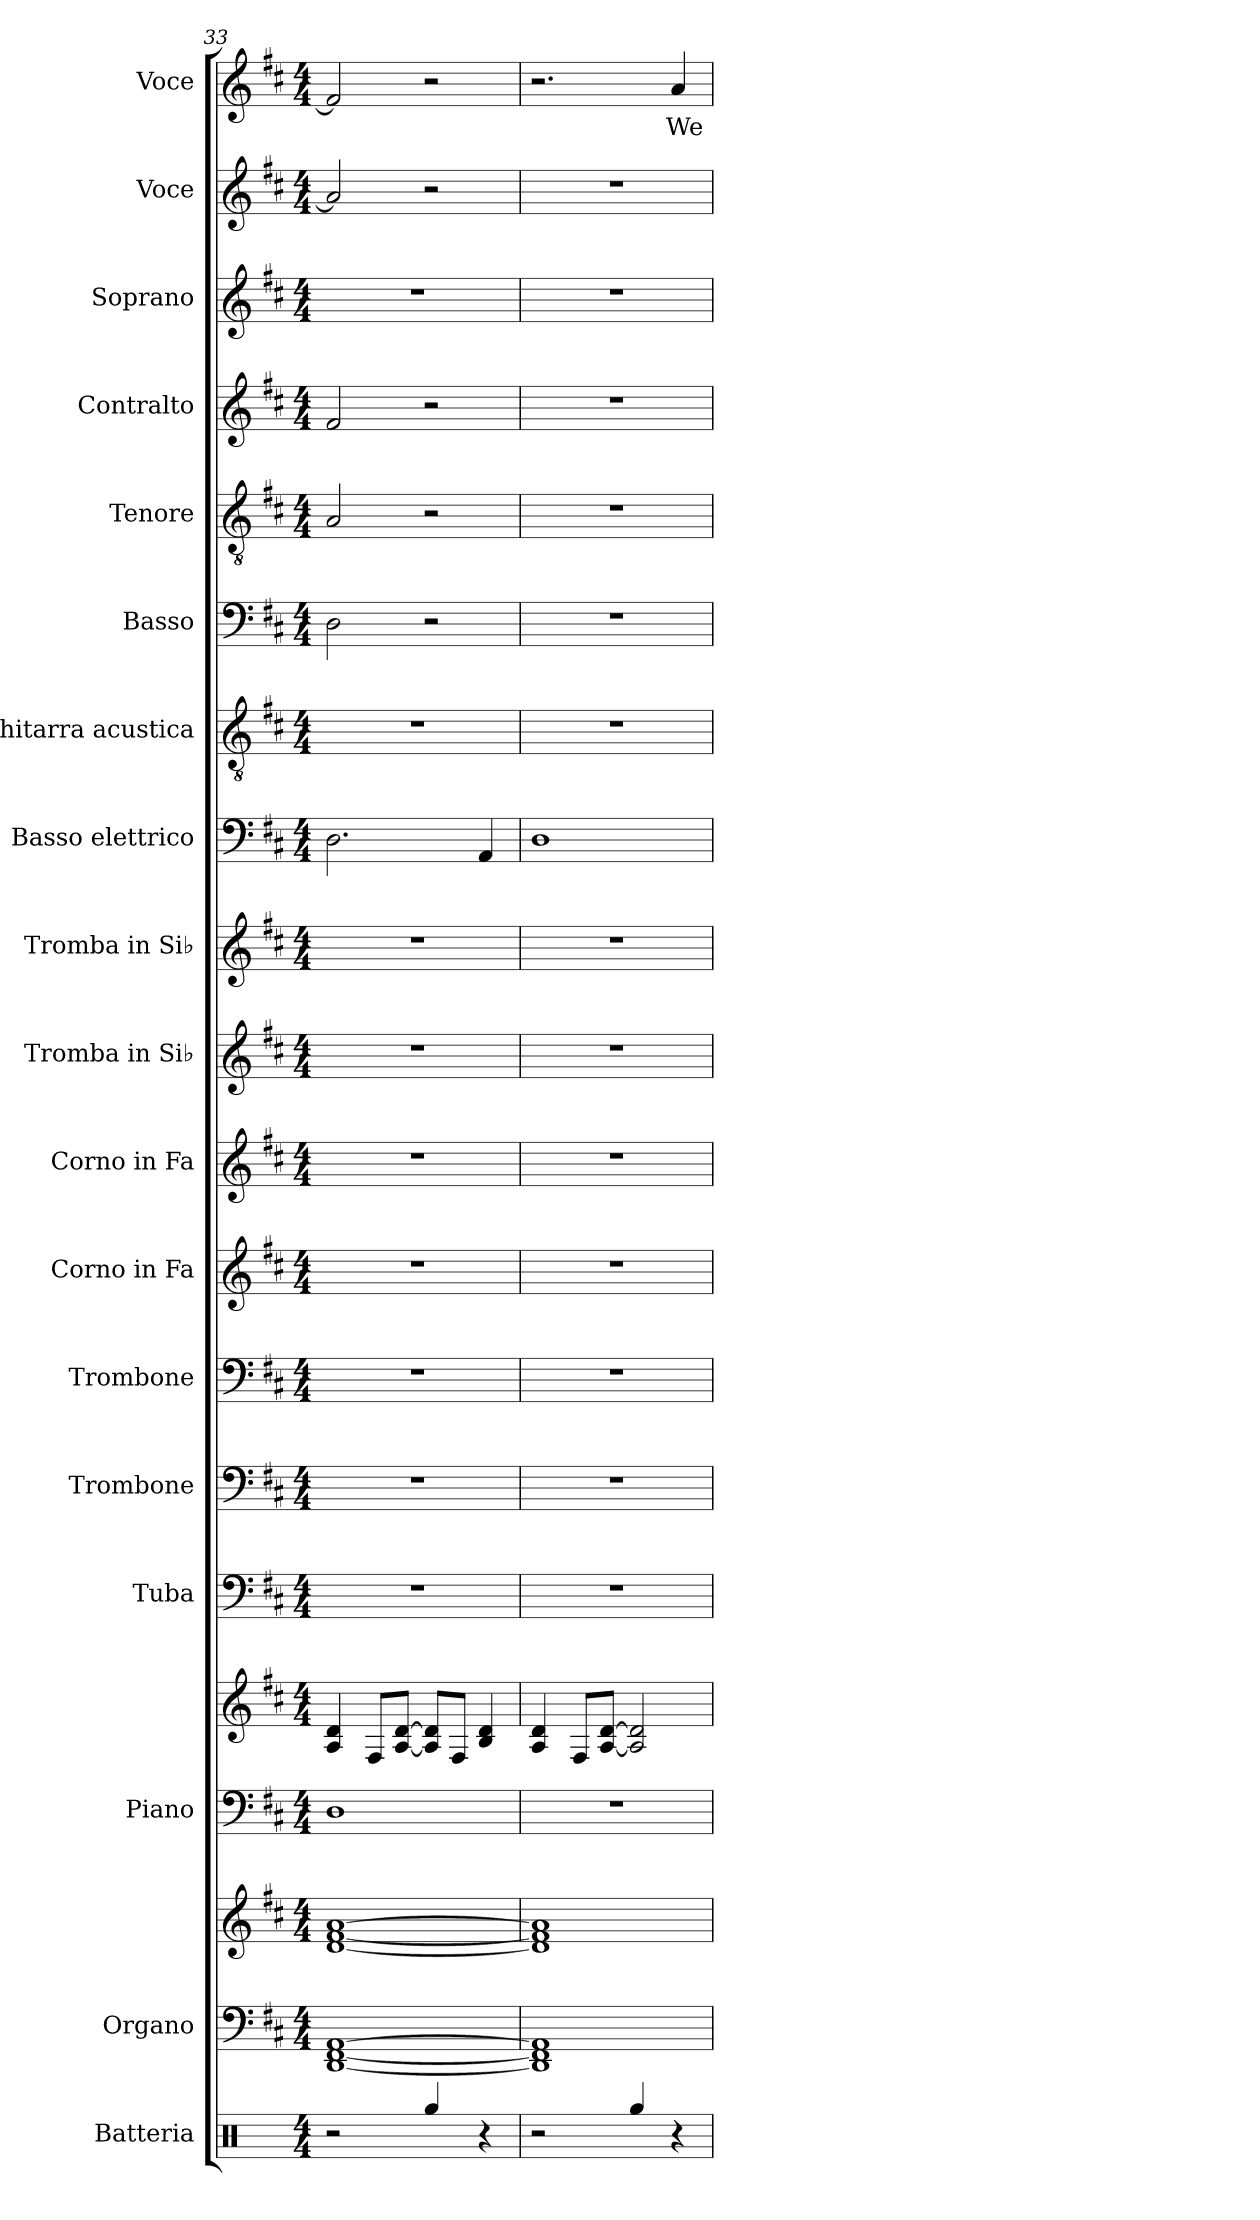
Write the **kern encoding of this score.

**kern	**kern	**kern	**kern	**kern	**kern	**kern	**kern	**kern	**kern	**kern	**kern	**kern	**kern	**kern	**kern	**kern	**kern	**kern	**kern	**text
*part18	*part17	*part17	*part16	*part16	*part15	*part14	*part13	*part12	*part11	*part10	*part9	*part8	*part7	*part6	*part5	*part4	*part3	*part2	*part1	*part1
*staff20	*staff19	*staff18	*staff17	*staff16	*staff15	*staff14	*staff13	*staff12	*staff11	*staff10	*staff9	*staff8	*staff7	*staff6	*staff5	*staff4	*staff3	*staff2	*staff1	*staff1
*I"Batteria	*I"Organo	*	*I"Piano	*	*I"Tuba	*I"Trombone	*I"Trombone	*I"Corno in Fa	*I"Corno in Fa	*I"Tromba in Si♭	*I"Tromba in Si♭	*I"Basso elettrico	*I"Chitarra acustica	*I"Basso	*I"Tenore	*I"Contralto	*I"Soprano	*I"Voce	*I"Voce	*
*I'Batt.	*I'Org.	*	*	*	*I'Tba.	*I'Trb.	*I'Trb.	*I'Cor. Fa	*I'Cor. Fa	*I'Tr. Si♭	*I'Tr. Si♭	*I'B. el.	*	*I'B.	*I'T.	*I'A.	*I'S.	*I'Vo.	*I'Vo.	*
*clefX	*clefF4	*clefG2	*clefF4	*clefG2	*clefF4	*clefF4	*clefF4	*clefG2	*clefG2	*clefG2	*clefG2	*clefF4	*clefGv2	*clefF4	*clefGv2	*clefG2	*clefG2	*clefG2	*clefG2	*
*	*	*	*	*	*	*	*	*ITrd4c7	*ITrd4c7	*ITrd1c2	*ITrd1c2	*ITrd7c12	*	*	*	*	*	*	*	*
*k[]	*k[f#c#]	*k[f#c#]	*k[f#c#]	*k[f#c#]	*k[f#c#]	*k[f#c#]	*k[f#c#]	*k[f#]	*k[f#]	*k[]	*k[]	*k[f#c#]	*k[f#c#]	*k[f#c#]	*k[f#c#]	*k[f#c#]	*k[f#c#]	*k[f#c#]	*k[f#c#]	*
*M4/4	*M4/4	*M4/4	*M4/4	*M4/4	*M4/4	*M4/4	*M4/4	*M4/4	*M4/4	*M4/4	*M4/4	*M4/4	*M4/4	*M4/4	*M4/4	*M4/4	*M4/4	*M4/4	*M4/4	*
=33	=33	=33	=33	=33	=33	=33	=33	=33	=33	=33	=33	=33	=33	=33	=33	=33	=33	=33	=33	=33
2r	[1DD [1FF# [1AA	[1d [1f# [1a	1D	4A/ 4d/	1r	1r	1r	1r	1r	1r	1r	2.DD\	1r	2D\	2A/	2f#/	1r	2a/]	2f#/]	.
.	.	.	.	8F#/L	.	.	.	.	.	.	.	.	.	.	.	.	.	.	.	.
.	.	.	.	[8A/ [8d/J	.	.	.	.	.	.	.	.	.	.	.	.	.	.	.	.
4Rgg/	.	.	.	8A/] 8d/]L	.	.	.	.	.	.	.	.	.	2r	2r	2r	.	2r	2r	.
.	.	.	.	8F#/J	.	.	.	.	.	.	.	.	.	.	.	.	.	.	.	.
4r	.	.	.	4B/ 4d/	.	.	.	.	.	.	.	4AAA/	.	.	.	.	.	.	.	.
=34	=34	=34	=34	=34	=34	=34	=34	=34	=34	=34	=34	=34	=34	=34	=34	=34	=34	=34	=34	=34
2r	1DD] 1FF#] 1AA]	1d] 1f#] 1a]	1r	4A/ 4d/	1r	1r	1r	1r	1r	1r	1r	1DD	1r	1r	1r	1r	1r	1r	2.r	.
.	.	.	.	8F#/L	.	.	.	.	.	.	.	.	.	.	.	.	.	.	.	.
.	.	.	.	[8A/ [8d/J	.	.	.	.	.	.	.	.	.	.	.	.	.	.	.	.
4Rgg/	.	.	.	2A/] 2d/]	.	.	.	.	.	.	.	.	.	.	.	.	.	.	.	.
!	!	!	!	!	!	!	!	!	!	!	!	!	!	!	!	!	!	!	!	!LO:LY:b
4r	.	.	.	.	.	.	.	.	.	.	.	.	.	.	.	.	.	.	4a/	We
=	=	=	=	=	=	=	=	=	=	=	=	=	=	=	=	=	=	=	=	=
*-	*-	*-	*-	*-	*-	*-	*-	*-	*-	*-	*-	*-	*-	*-	*-	*-	*-	*-	*-	*-
